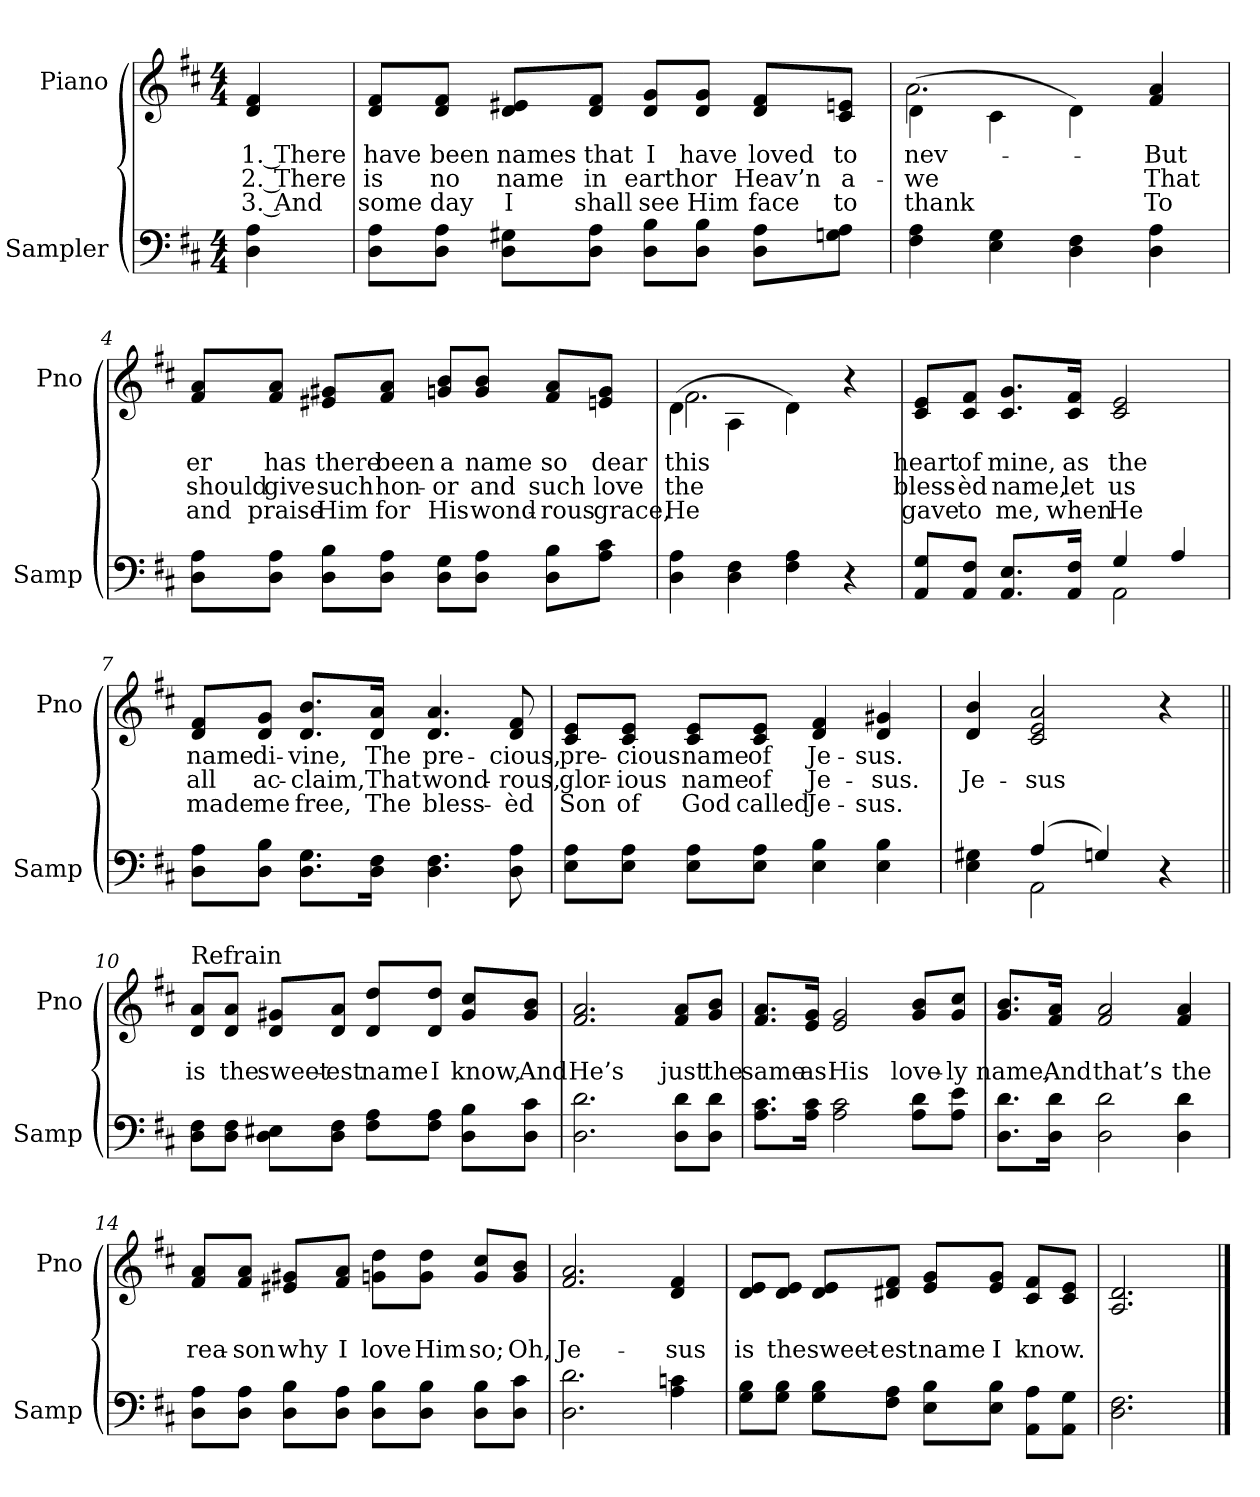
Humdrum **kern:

**kern	**kern	**text	**text	**text
*part2	*part1	*part1	*part1	*part1
*staff2	*staff1	*staff1	*staff1	*staff1
*I"Sampler	*I"Piano	*	*	*
*I'Samp	*I'Pno	*	*	*
*clefF4	*clefG2	*	*	*
*k[f#c#]	*k[f#c#]	*	*	*
*D:	*D:	*	*	*
*M4/4	*M4/4	*	*	*
=1	=1	=1	=1	=1
4D 4A	4d 4f#	1. There	2. There	3. And
=2	=2	=2	=2	=2
8D\ 8A\L	8d/ 8f#/L	have	is	some
8D\ 8A\J	8d/ 8f#/J	been	no	day
8D\ 8G#X\L	8d/ 8e#X/L	names	name	I
8D\ 8A\J	8d/ 8f#/J	that	in	shall
8D\ 8B\L	8d/ 8g/L	I	earth	see
8D\ 8B\J	8d/ 8g/J	have	or	Him
8D\ 8A\L	8d/ 8f#/L	loved	Heav’n	face
8Gn\ 8A\J	8c#/ 8en/J	to	a-	to
=3	=3	=3	=3	=3
*	*^	*	*	*
4F# 4A	(4d\	2.a	nev-	we	thank
4E 4G	4c#\	.	.	.	.
4D 4F#	4d\)	.	.	.	.
4D 4A	4f# 4a	4ryy	But	That	To
*	*v	*v	*	*	*
=4	=4	=4	=4	=4
8D\ 8A\L	8f#/ 8a/L	-er	should	and
8D\ 8A\J	8f#/ 8a/J	has	give	praise
8D\ 8B\L	8e#X/ 8g#X/L	there	such	Him
8D\ 8A\J	8f#/ 8a/J	been	hon-	for
8D\ 8G\L	8gn/ 8b/L	a	-or	His
8D\ 8A\J	8g/ 8b/J	name	and	wond-
8D\ 8B\L	8f#/ 8a/L	so	such	-rous
8A\ 8c#\J	8en/ 8g/J	dear	love	grace,
=5	=5	=5	=5	=5
*	*^	*	*	*
4D 4A	(4d\	2.f#	this	the	He
4D 4F#	4A\	.	.	.	.
4F# 4A	4d\)	.	.	.	.
4r	4r	4ryy	.	.	.
*	*v	*v	*	*	*
=6	=6	=6	=6	=6
*^	*	*	*	*
8AA/ 8G/L	2ryy	8c#/ 8e/L	heart	bless-	gave
8AA/ 8F#/J	.	8c#/ 8f#/J	of	-èd	to
8.AA/ 8.E/L	.	8.c#/ 8.g/L	mine,	name,	me,
16AA/ 16F#/Jk	.	16c#/ 16f#/Jk	as	let	when
4G/	2AA	2c# 2e	the	us	He
4A/	.	.	.	.	.
*v	*v	*	*	*	*
=7	=7	=7	=7	=7
8D\ 8A\L	8d/ 8f#/L	name	all	made
8D\ 8B\J	8d/ 8g/J	di-	ac-	me
8.D\ 8.G\L	8.d/ 8.b/L	-vine,	-claim,	free,
16D\ 16F#\Jk	16d/ 16a/Jk	The	That	The
4.D 4.F#	4.d 4.a	pre-	wond-	bless-
8D 8A	8d 8f#	-cious,	-rous,	-èd
=8	=8	=8	=8	=8
8E\ 8A\L	8c#/ 8e/L	pre-	glor-	Son
8E\ 8A\J	8c#/ 8e/J	-cious	-ious	of
8E\ 8A\L	8c#/ 8e/L	name	name	God
8E\ 8A\J	8c#/ 8e/J	of	of	called
4E 4B	4d 4f#	Je-	Je-	Je-
4E 4B	4d 4g#X	-sus.	-sus.	-sus.
=9	=9	=9	=9	=9
*^	*	*	*	*
4E 4G#X	4ryy	4d 4b	.	Je-	.
(4A/	2AA	2c# 2e 2a	.	-sus	.
4Gn/)	.	.	.	.	.
4r	4ryy	4r	.	.	.
=10||	=10||	=10||	=10||	=10||	=10||
!	!	!LO:TX:t=Refrain	!	!	!
*v	*v	*	*	*	*
8D\ 8F#\L	8d/ 8a/L	.	is	.
8D\ 8F#\J	8d/ 8a/J	.	the	.
8D\ 8E#X\L	8d/ 8g#X/L	.	sweet-	.
8D\ 8F#\J	8d/ 8a/J	.	-est	.
8F#\ 8A\L	8d/ 8dd/L	.	name	.
8F#\ 8A\J	8d/ 8dd/J	.	I	.
8D\ 8B\L	8g#/ 8cc#/L	.	know,	.
8D\ 8c#\J	8g#/ 8b/J	.	And	.
=11	=11	=11	=11	=11
2.D 2.d	2.f# 2.a	.	He’s	.
8D\ 8d\L	8f#/ 8a/L	.	just	.
8D\ 8d\J	8g/ 8b/J	.	the	.
=12	=12	=12	=12	=12
8.A\ 8.c#\L	8.f#/ 8.a/L	.	same	.
16A\ 16c#\Jk	16e/ 16g/Jk	.	as	.
2A 2c#	2e 2g	.	His	.
8A\ 8d\L	8g/ 8b/L	.	love-	.
8A\ 8e\J	8g/ 8cc#/J	.	-ly	.
=13	=13	=13	=13	=13
8.D\ 8.d\L	8.g/ 8.b/L	.	name,	.
16D\ 16d\Jk	16f#/ 16a/Jk	.	And	.
2D 2d	2f# 2a	.	that’s	.
4D 4d	4f# 4a	.	the	.
=14	=14	=14	=14	=14
8D\ 8A\L	8f#/ 8a/L	.	rea-	.
8D\ 8A\J	8f#/ 8a/J	.	-son	.
8D\ 8B\L	8e#X/ 8g#X/L	.	why	.
8D\ 8A\J	8f#/ 8a/J	.	I	.
8D\ 8B\L	8gn\ 8dd\L	.	love	.
8D\ 8B\J	8g\ 8dd\J	.	Him	.
8D\ 8B\L	8g/ 8cc#/L	.	so;	.
8D\ 8c#\J	8g/ 8b/J	.	Oh,	.
=15	=15	=15	=15	=15
2.D 2.d	2.f# 2.a	.	Je-	.
4A 4cn	4d 4f#	.	-sus	.
=16	=16	=16	=16	=16
8G\ 8B\L	8d/ 8e/L	.	is	.
8G\ 8B\J	8d/ 8e/J	.	the	.
8G\ 8B\L	8d/ 8e/L	.	sweet-	.
8F#\ 8A\J	8d#X/ 8f#/J	.	-est	.
8E\ 8B\L	8e/ 8g/L	.	name	.
8E\ 8B\J	8e/ 8g/J	.	I	.
8AA\ 8A\L	8c#/ 8f#/L	.	know.	.
8AA\ 8G\J	8c#/ 8e/J	.	.	.
=17	=17	=17	=17	=17
2.D 2.F#	2.A 2.d	.	.	.
==	==	==	==	==
*-	*-	*-	*-	*-
